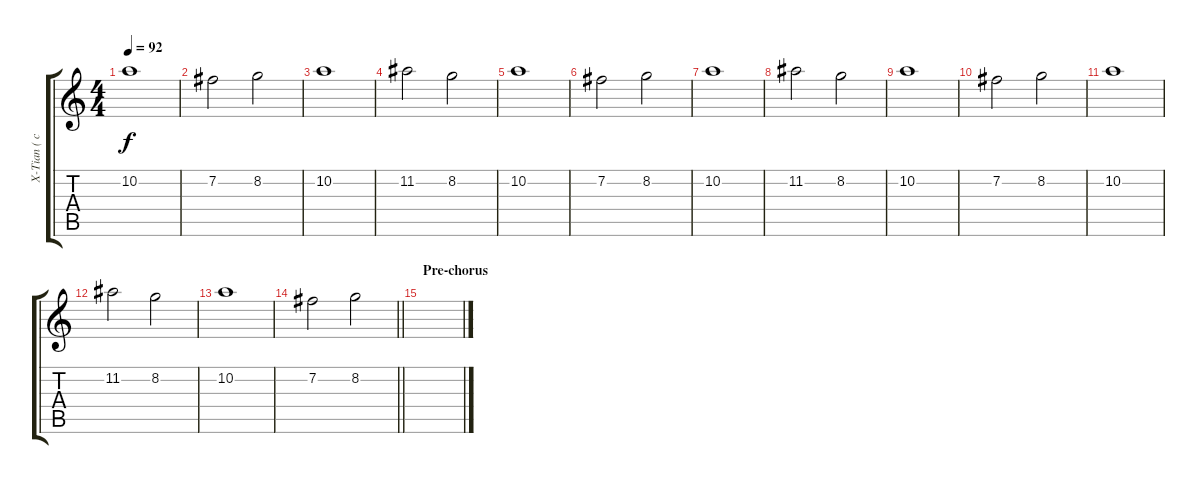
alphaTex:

\track ("X-Tian ( clean )" "X-Tian ( c") {instrument electricguitarclean}
\staff {score tabs}
\tuning (E4 B3 G3 D3 A2 E2) {hide}
\ts (4 4)
\tempo 92
\clef g2
\ks c
10.2.1{dy f} |
7.2.2 8.2.2 |
10.2.1 |
11.2.2 8.2.2 |
10.2.1 |
7.2.2 8.2.2 |
10.2.1{balance 8} |
11.2.2 8.2.2 |
10.2.1 |
7.2.2 8.2.2 |
10.2.1 |
11.2.2 8.2.2 |
10.2.1 |
\barLineRight lightlight
7.2.2 8.2.2 |
\section ("" "Pre-chorus")
